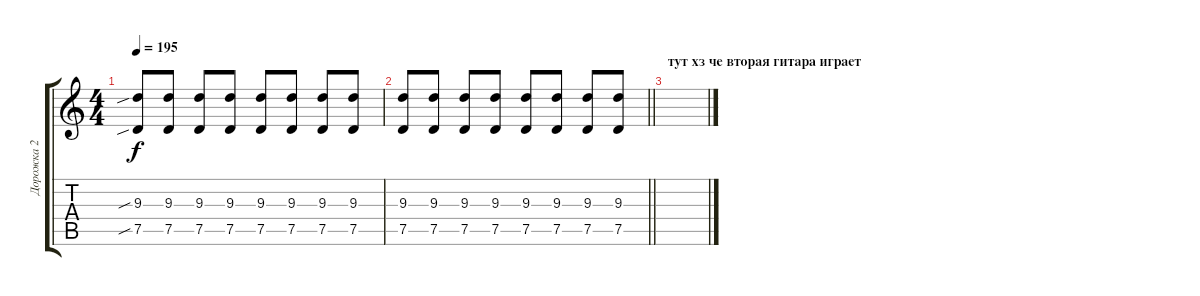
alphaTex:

\track ("Дорожка 2" "Дорожка 2") {instrument overdrivenguitar}
\staff {score tabs}
\tuning (D4 A3 F3 C3 G2 C2) {hide}
\ts (4 4)
\tempo 195
\clef g2
\ks c
(9.3{sib} 7.5{sib}).8{dy f} (9.3 7.5).8 (9.3 7.5).8 (9.3 7.5).8 (9.3 7.5).8 (9.3 7.5).8 (9.3 7.5).8 (9.3 7.5).8 |
\barLineRight lightlight
(9.3 7.5).8 (9.3 7.5).8 (9.3 7.5).8 (9.3 7.5).8 (9.3 7.5).8 (9.3 7.5).8 (9.3 7.5).8 (9.3 7.5).8 |
\section ("" "тут хз че вторая гитара играет")
